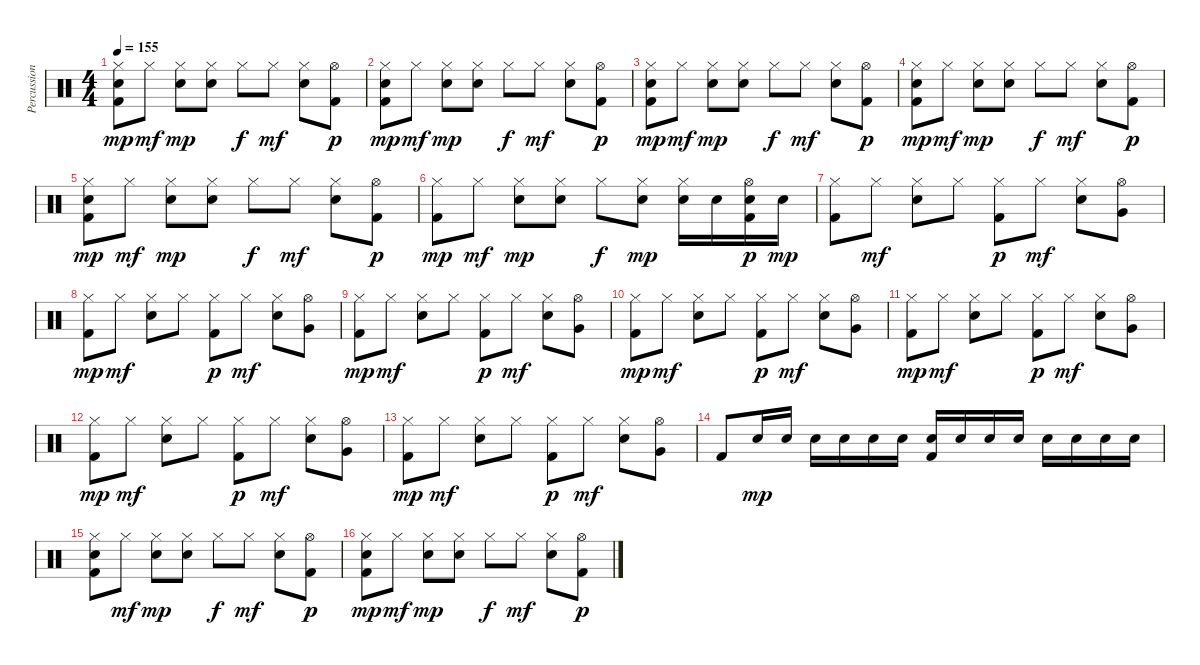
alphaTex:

\track ("Percussions" "Percussion") {instrument percussion}
\staff {score}
\articulation defaults
\ts (4 4)
\tempo 155
\clef neutral
\ks c
("Hi-Hat (closed)" "Snare (hit) 2" "Kick (hit) 2").8{dy mp} "Hi-Hat (closed)".8{dy mf} ("Hi-Hat (closed)" "Snare (hit) 2").8{dy mp} ("Hi-Hat (closed)" "Snare (hit) 2").8 "Hi-Hat (closed)".8{dy f} "Hi-Hat (closed)".8{dy mf} ("Hi-Hat (closed)" "Electric Snare (hit)").8 ("Hi-Hat (open)" "Kick (hit) 2").8{dy p} |
("Hi-Hat (closed)" "Snare (hit) 2" "Kick (hit) 2").8{dy mp} "Hi-Hat (closed)".8{dy mf} ("Hi-Hat (closed)" "Snare (hit) 2").8{dy mp} ("Hi-Hat (closed)" "Snare (hit) 2").8 "Hi-Hat (closed)".8{dy f} "Hi-Hat (closed)".8{dy mf} ("Hi-Hat (closed)" "Electric Snare (hit)").8 ("Hi-Hat (open)" "Kick (hit) 2").8{dy p} |
("Hi-Hat (closed)" "Snare (hit) 2" "Kick (hit) 2").8{dy mp} "Hi-Hat (closed)".8{dy mf} ("Hi-Hat (closed)" "Snare (hit) 2").8{dy mp} ("Hi-Hat (closed)" "Snare (hit) 2").8 "Hi-Hat (closed)".8{dy f} "Hi-Hat (closed)".8{dy mf} ("Hi-Hat (closed)" "Electric Snare (hit)").8 ("Hi-Hat (open)" "Kick (hit) 2").8{dy p} |
("Hi-Hat (closed)" "Snare (hit) 2" "Kick (hit) 2").8{dy mp} "Hi-Hat (closed)".8{dy mf} ("Hi-Hat (closed)" "Snare (hit) 2").8{dy mp} ("Hi-Hat (closed)" "Snare (hit) 2").8 "Hi-Hat (closed)".8{dy f} "Hi-Hat (closed)".8{dy mf} ("Hi-Hat (closed)" "Electric Snare (hit)").8 ("Hi-Hat (open)" "Kick (hit) 2").8{dy p} |
("Hi-Hat (closed)" "Snare (hit) 2" "Kick (hit) 2").8{dy mp} "Hi-Hat (closed)".8{dy mf} ("Hi-Hat (closed)" "Snare (hit) 2").8{dy mp} ("Hi-Hat (closed)" "Snare (hit) 2").8 "Hi-Hat (closed)".8{dy f} "Hi-Hat (closed)".8{dy mf} ("Hi-Hat (closed)" "Electric Snare (hit)").8 ("Hi-Hat (open)" "Kick (hit) 2").8{dy p} |
("Hi-Hat (closed)" "Kick (hit) 2").8{dy mp} "Hi-Hat (closed)".8{dy mf} ("Hi-Hat (closed)" "Snare (hit) 2").8{dy mp} ("Hi-Hat (closed)" "Snare (hit) 2").8 "Hi-Hat (closed)".8{dy f} ("Hi-Hat (closed)" "Snare (hit) 2").8{dy mp} ("Hi-Hat (closed)" "Electric Snare (hit)").16 "Snare (hit) 2".16 ("Hi-Hat (open)" "Electric Snare (hit)" "Kick (hit) 2").16{dy p} "Snare (hit) 2".16{dy mp} |
("Hi-Hat (closed)" "Kick (hit) 2").8 "Hi-Hat (closed)".8{dy mf} ("Hi-Hat (closed)" "Snare (hit) 2").8 "Hi-Hat (closed)".8 ("Hi-Hat (closed)" "Kick (hit) 2").8{dy p} "Hi-Hat (closed)".8{dy mf} ("Hi-Hat (closed)" "Snare (hit) 2").8 ("Hi-Hat (open)" "Very Low Tom (hit)").8 |
("Hi-Hat (closed)" "Kick (hit) 2").8{dy mp} "Hi-Hat (closed)".8{dy mf} ("Hi-Hat (closed)" "Snare (hit) 2").8 "Hi-Hat (closed)".8 ("Hi-Hat (closed)" "Kick (hit) 2").8{dy p} "Hi-Hat (closed)".8{dy mf} ("Hi-Hat (closed)" "Snare (hit) 2").8 ("Hi-Hat (open)" "Very Low Tom (hit)").8 |
("Hi-Hat (closed)" "Kick (hit) 2").8{dy mp} "Hi-Hat (closed)".8{dy mf} ("Hi-Hat (closed)" "Snare (hit) 2").8 "Hi-Hat (closed)".8 ("Hi-Hat (closed)" "Kick (hit) 2").8{dy p} "Hi-Hat (closed)".8{dy mf} ("Hi-Hat (closed)" "Snare (hit) 2").8 ("Hi-Hat (open)" "Very Low Tom (hit)").8 |
("Hi-Hat (closed)" "Kick (hit) 2").8{dy mp} "Hi-Hat (closed)".8{dy mf} ("Hi-Hat (closed)" "Snare (hit) 2").8 "Hi-Hat (closed)".8 ("Hi-Hat (closed)" "Kick (hit) 2").8{dy p} "Hi-Hat (closed)".8{dy mf} ("Hi-Hat (closed)" "Snare (hit) 2").8 ("Hi-Hat (open)" "Very Low Tom (hit)").8 |
("Hi-Hat (closed)" "Kick (hit) 2").8{dy mp} "Hi-Hat (closed)".8{dy mf} ("Hi-Hat (closed)" "Snare (hit) 2").8 "Hi-Hat (closed)".8 ("Hi-Hat (closed)" "Kick (hit) 2").8{dy p} "Hi-Hat (closed)".8{dy mf} ("Hi-Hat (closed)" "Snare (hit) 2").8 ("Hi-Hat (open)" "Very Low Tom (hit)").8 |
("Hi-Hat (closed)" "Kick (hit) 2").8{dy mp} "Hi-Hat (closed)".8{dy mf} ("Hi-Hat (closed)" "Snare (hit) 2").8 "Hi-Hat (closed)".8 ("Hi-Hat (closed)" "Kick (hit) 2").8{dy p} "Hi-Hat (closed)".8{dy mf} ("Hi-Hat (closed)" "Snare (hit) 2").8 ("Hi-Hat (open)" "Very Low Tom (hit)").8 |
("Hi-Hat (closed)" "Kick (hit) 2").8{dy mp} "Hi-Hat (closed)".8{dy mf} ("Hi-Hat (closed)" "Snare (hit) 2").8 "Hi-Hat (closed)".8 ("Hi-Hat (closed)" "Kick (hit) 2").8{dy p} "Hi-Hat (closed)".8{dy mf} ("Hi-Hat (closed)" "Snare (hit) 2").8 ("Hi-Hat (open)" "Very Low Tom (hit)").8 |
"Kick (hit) 2".8 "Snare (hit) 2".16{dy mp} "Electric Snare (hit)".16 "Snare (hit) 2".16 "Electric Snare (hit)".16 "Snare (hit) 2".16 "Electric Snare (hit)".16 ("Snare (hit) 2" "Kick (hit) 2").16 "Electric Snare (hit)".16 "Snare (hit) 2".16 "Electric Snare (hit)".16 "Snare (hit) 2".16 "Electric Snare (hit)".16 "Snare (hit) 2".16 "Electric Snare (hit)".16 |
("Hi-Hat (closed)" "Snare (hit) 2" "Kick (hit) 2").8 "Hi-Hat (closed)".8{dy mf} ("Hi-Hat (closed)" "Snare (hit) 2").8{dy mp} ("Hi-Hat (closed)" "Snare (hit) 2").8 "Hi-Hat (closed)".8{dy f} "Hi-Hat (closed)".8{dy mf} ("Hi-Hat (closed)" "Electric Snare (hit)").8 ("Hi-Hat (open)" "Kick (hit) 2").8{dy p} |
("Hi-Hat (closed)" "Snare (hit) 2" "Kick (hit) 2").8{dy mp} "Hi-Hat (closed)".8{dy mf} ("Hi-Hat (closed)" "Snare (hit) 2").8{dy mp} ("Hi-Hat (closed)" "Snare (hit) 2").8 "Hi-Hat (closed)".8{dy f} "Hi-Hat (closed)".8{dy mf} ("Hi-Hat (closed)" "Electric Snare (hit)").8 ("Hi-Hat (open)" "Kick (hit) 2").8{dy p}
